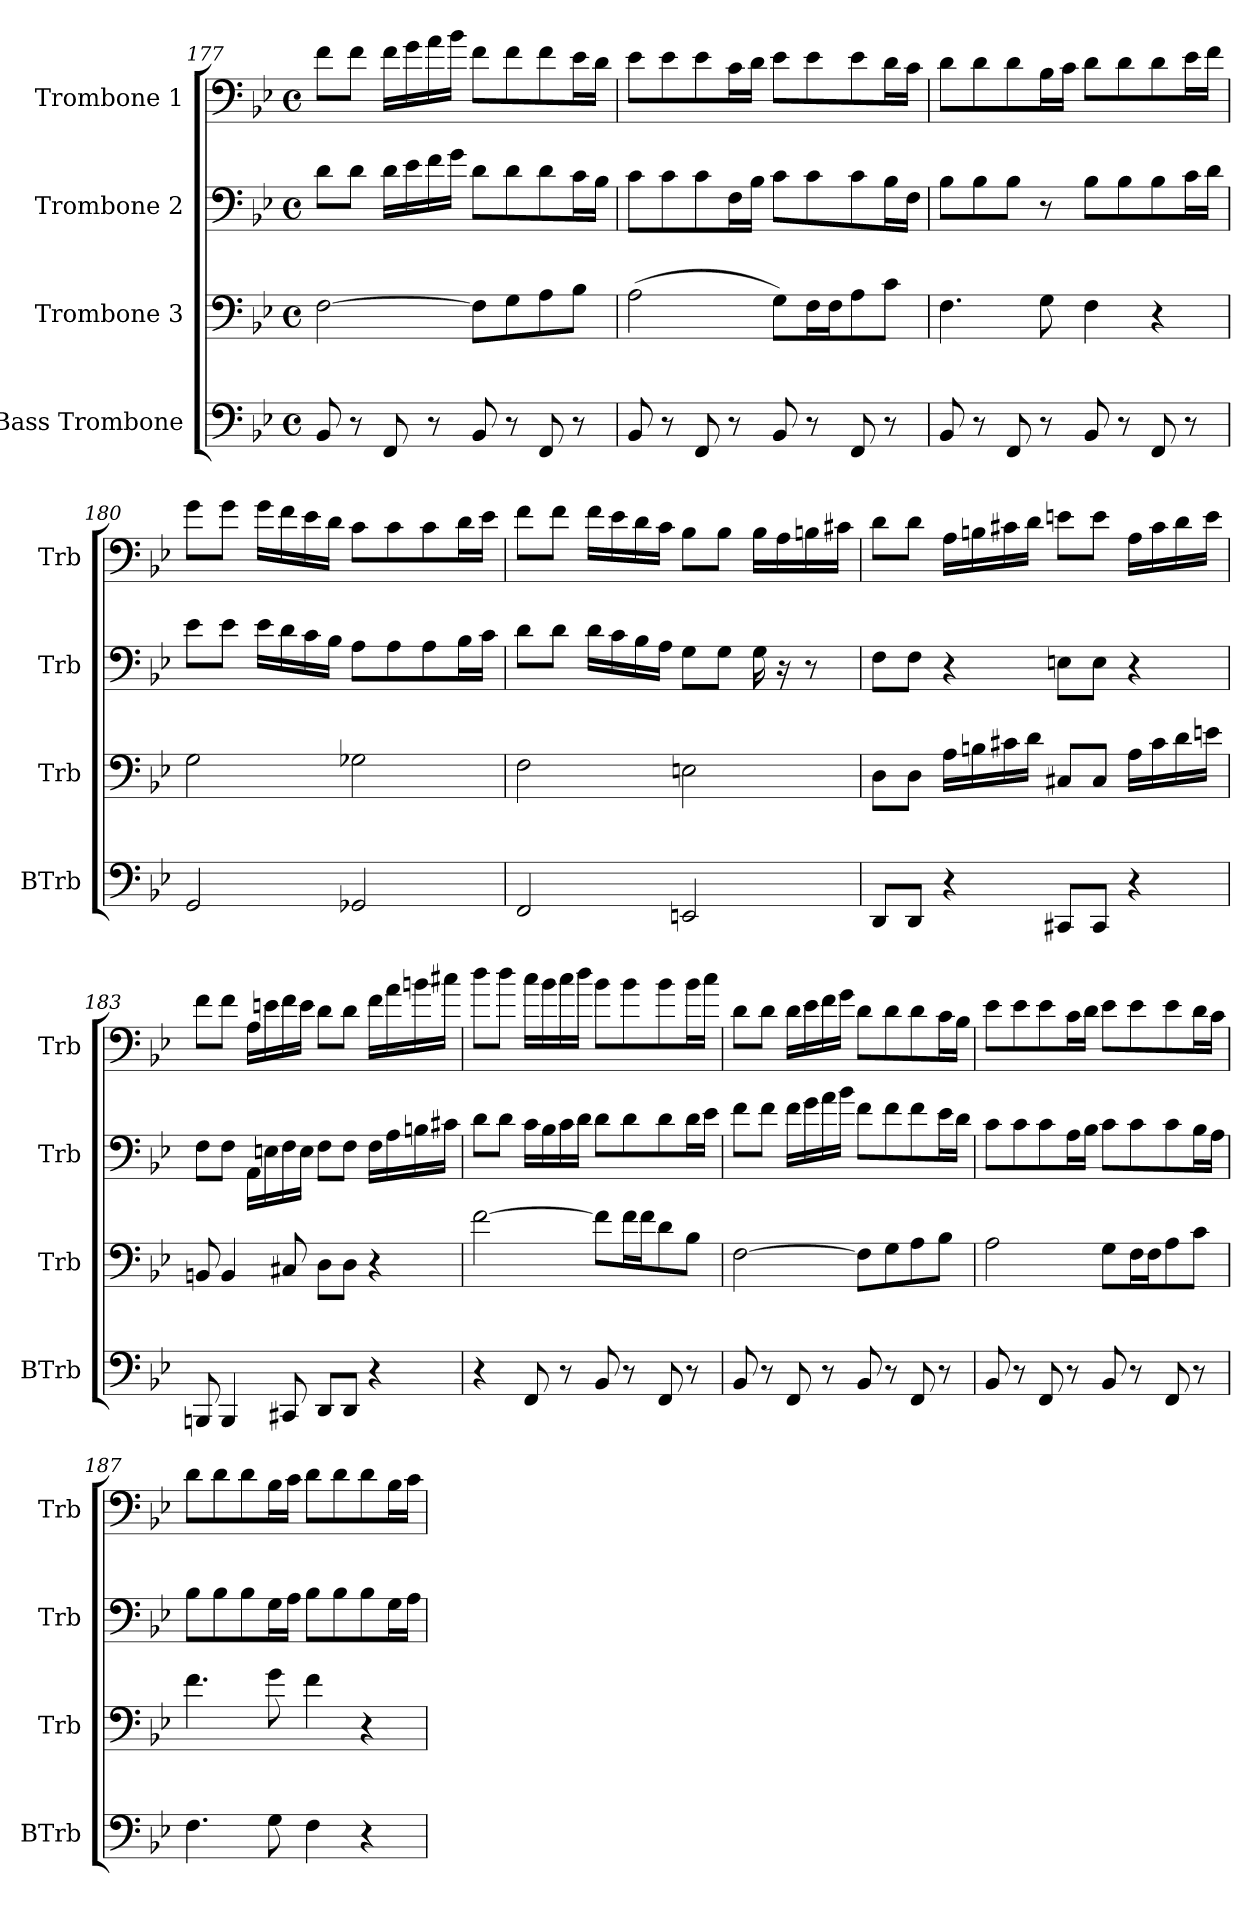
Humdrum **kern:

**kern	**kern	**kern	**kern
*part4	*part3	*part2	*part1
*staff4	*staff3	*staff2	*staff1
*I"Bass Trombone	*I"Trombone 3	*I"Trombone 2	*I"Trombone 1
*I'BTrb	*I'Trb	*I'Trb	*I'Trb
*clefF4	*clefF4	*clefF4	*clefF4
*k[b-e-]	*k[b-e-]	*k[b-e-]	*k[b-e-]
*B-:	*B-:	*B-:	*B-:
*M4/4	*M4/4	*M4/4	*M4/4
*met(c)	*met(c)	*met(c)	*met(c)
=177	=177	=177	=177
8BB-/	[2F\	8d\L	8f\L
8r	.	8d\J	8f\J
8FF/	.	16d\LL	16f\LL
.	.	16e-\	16g\
8r	.	16f\	16a\
.	.	16g\JJ	16b-\JJ
8BB-/	8F\L]	8d\L	8f\L
8r	8G\	8d\	8f\
8FF/	8A\	8d\	8f\
8r	8B-\J	16c\L	16e-\L
.	.	16B-\JJ	16d\JJ
=178	=178	=178	=178
8BB-/	(2A\	8c\L	8e-\L
8r	.	8c\	8e-\
8FF/	.	8c\	8e-\
8r	.	16F\L	16c\L
.	.	16B-\JJ	16d\JJ
8BB-/	8G\L)	8c\L	8e-\L
8r	16F\L	8c\	8e-\
.	16F\J	.	.
8FF/	8A\	8c\	8e-\
8r	8c\J	16B-\L	16d\L
.	.	16F\JJ	16c\JJ
!!LO:PB:g=z
=179	=179	=179	=179
8BB-/	4.F\	8B-\L	8d\L
8r	.	8B-\	8d\
8FF/	.	8B-\J	8d\
8r	8G\	8r	16B-\L
.	.	.	16c\JJ
8BB-/	4F\	8B-\L	8d\L
8r	.	8B-\	8d\
8FF/	4r	8B-\	8d\
8r	.	16c\L	16e-\L
.	.	16d\JJ	16f\JJ
=180	=180	=180	=180
2GG/	2G\	8e-\L	8g\L
.	.	8e-\J	8g\J
.	.	16e-\LL	16g\LL
.	.	16d\	16f\
.	.	16c\	16e-\
.	.	16B-\JJ	16d\JJ
2GG-X/	2G-X\	8A\L	8c\L
.	.	8A\	8c\
.	.	8A\	8c\
.	.	16B-\L	16d\L
.	.	16c\JJ	16e-\JJ
=181	=181	=181	=181
2FF/	2F\	8d\L	8f\L
.	.	8d\J	8f\J
.	.	16d\LL	16f\LL
.	.	16c\	16e-\
.	.	16B-\	16d\
.	.	16A\JJ	16c\JJ
2EEn/	2En\	8G\L	8B-\L
.	.	8G\J	8B-\J
.	.	16G\	16B-\LL
.	.	16r	16A\
.	.	8r	16Bn\
.	.	.	16c#X\JJ
!!LO:LB:g=z
=182	=182	=182	=182
8DD/L	8D\L	8F\L	8d\L
8DD/J	8D\J	8F\J	8d\J
4r	16A\LL	4r	16A\LL
.	16Bn\	.	16Bn\
.	16c#X\	.	16c#X\
.	16d\JJ	.	16d\JJ
8CC#X/L	8C#X/L	8En\L	8en\L
8CC#/J	8C#/J	8E\J	8e\J
4r	16A\LL	4r	16A\LL
.	16c#\	.	16c#\
.	16d\	.	16d\
.	16en\JJ	.	16e\JJ
=183	=183	=183	=183
8BBBn/	8BBn/	8F\L	8f\L
4BBB/	4BB/	8F\J	8f\J
.	.	16AA\LL	16A\LL
.	.	16En\	16en\
8CC#X/	8C#X/	16F\	16f\
.	.	16E\JJ	16e\JJ
8DD/L	8D\L	8F\L	8d\L
8DD/J	8D\J	8F\J	8d\J
4r	4r	16F\LL	16f\LL
.	.	16A\	16a\
.	.	16Bn\	16bn\
.	.	16c#X\JJ	16cc#X\JJ
!!LO:PB:g=z
=184	=184	=184	=184
4r	[2f\	8d\L	8dd\L
.	.	8d\J	8dd\J
8FF/	.	16c\LL	16cc\LL
.	.	16B-\	16b-\
8r	.	16c\	16cc\
.	.	16d\JJ	16dd\JJ
8BB-/	8f\L]	8d\L	8b-\L
8r	16f\L	8d\	8b-\
.	16f\J	.	.
8FF/	8d\	8d\	8b-\
8r	8B-\J	16d\L	16b-\L
.	.	16e-\JJ	16cc\JJ
=185	=185	=185	=185
8BB-/	[2F\	8f\L	8d\L
8r	.	8f\J	8d\J
8FF/	.	16f\LL	16d\LL
.	.	16g\	16e-\
8r	.	16a\	16f\
.	.	16b-\JJ	16g\JJ
8BB-/	8F\L]	8f\L	8d\L
8r	8G\	8f\	8d\
8FF/	8A\	8f\	8d\
8r	8B-\J	16e-\L	16c\L
.	.	16d\JJ	16B-\JJ
=186	=186	=186	=186
8BB-/	2A\	8c\L	8e-\L
8r	.	8c\	8e-\
8FF/	.	8c\	8e-\
8r	.	16A\L	16c\L
.	.	16B-\JJ	16d\JJ
8BB-/	8G\L	8c\L	8e-\L
8r	16F\L	8c\	8e-\
.	16F\J	.	.
8FF/	8A\	8c\	8e-\
8r	8c\J	16B-\L	16d\L
.	.	16A\JJ	16c\JJ
!!LO:LB:g=z
=187	=187	=187	=187
4.F\	4.f\	8B-\L	8d\L
.	.	8B-\	8d\
.	.	8B-\	8d\
8G\	8g\	16G\L	16B-\L
.	.	16A\JJ	16c\JJ
4F\	4f\	8B-\L	8d\L
.	.	8B-\	8d\
4r	4r	8B-\	8d\
.	.	16G\L	16B-\L
.	.	16A\JJ	16c\JJ
=	=	=	=
*-	*-	*-	*-
